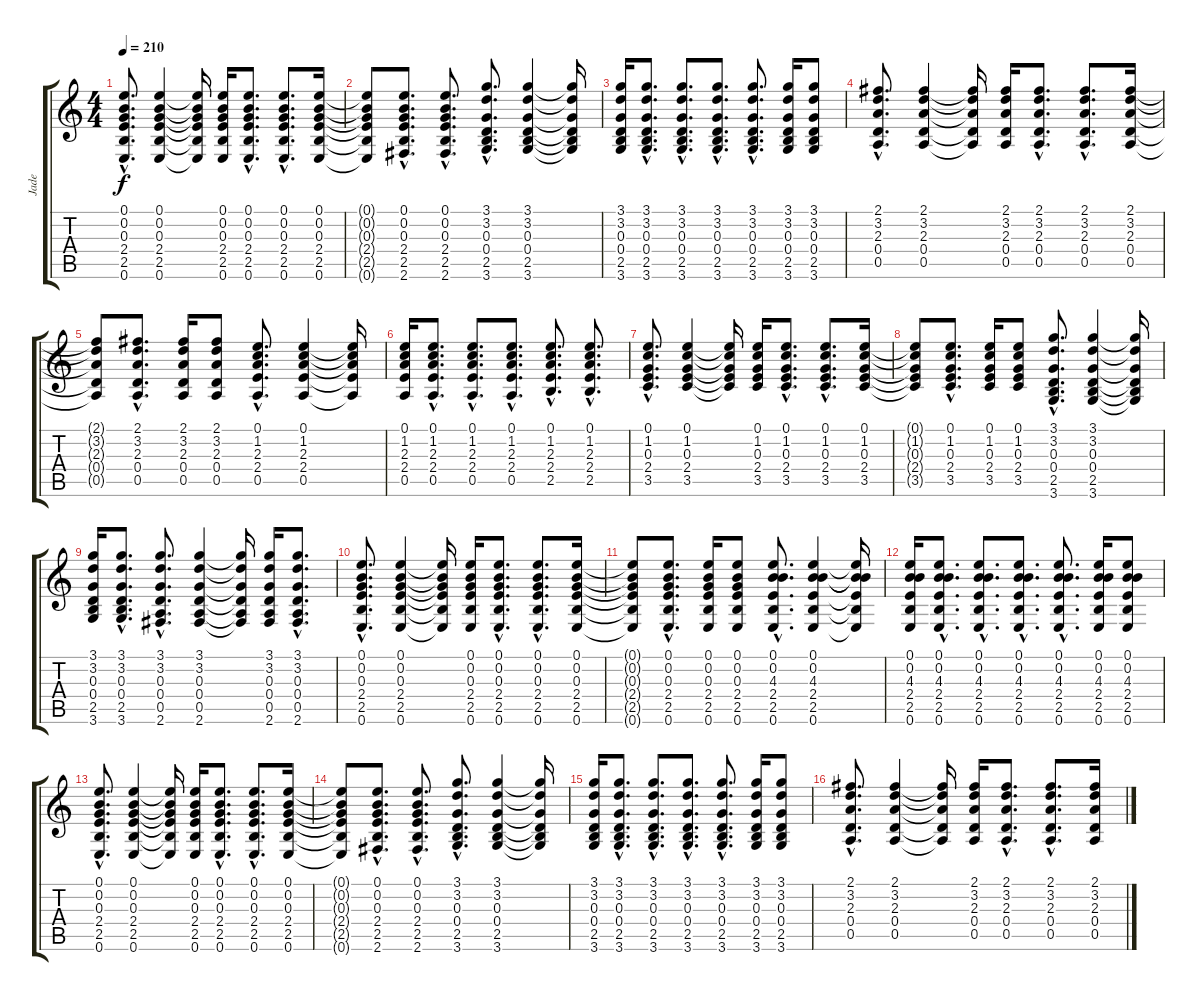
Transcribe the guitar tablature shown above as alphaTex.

\track ("Jade" "Jade") {instrument electricguitarclean}
\staff {score tabs}
\tuning (E4 B3 G3 D3 A2 E2) {hide}
\ts (4 4)
\tempo 210
\clef g2
\ks c
(0.1{hac} 0.2{hac} 0.3{hac} 2.4{hac} 2.5{hac} 0.6{hac}).8{d dy f} (0.1 0.2 0.3 2.4 2.5 0.6).4 (0.1{t} 0.2{t} 0.3{t} 2.4{t} 2.5{t} 0.6{t}).16 (0.1 0.2 0.3 2.4 2.5 0.6).16 (0.1{hac} 0.2{hac} 0.3{hac} 2.4{hac} 2.5{hac} 0.6{hac}).8{d} (0.1{hac} 0.2{hac} 0.3{hac} 2.4{hac} 2.5{hac} 0.6{hac}).8{d} (0.1 0.2 0.3 2.4 2.5 0.6).16 |
(0.1{t} 0.2{t} 0.3{t} 2.4{t} 2.5{t} 0.6{t}).8 (0.1{hac} 0.2{hac} 0.3{hac} 2.4{hac} 2.5{hac} 2.6{hac}).8{d} (0.1{hac} 0.2{hac} 0.3{hac} 2.4{hac} 2.5{hac} 2.6{hac}).8{d} (3.1{hac} 3.2{hac} 0.3{hac} 0.4{hac} 2.5{hac} 3.6{hac}).8{d} (3.1 3.2 0.3 0.4 2.5 3.6).4 (3.1{t} 3.2{t} 0.3{t} 0.4{t} 2.5{t} 3.6{t}).16 |
(3.1 3.2 0.3 0.4 2.5 3.6).16 (3.1{hac} 3.2{hac} 0.3{hac} 0.4{hac} 2.5{hac} 3.6{hac}).8{d} (3.1{hac} 3.2{hac} 0.3{hac} 0.4{hac} 2.5{hac} 3.6{hac}).8{d} (3.1{hac} 3.2{hac} 0.3{hac} 0.4{hac} 2.5{hac} 3.6{hac}).8{d} (3.1{hac} 3.2{hac} 0.3{hac} 0.4{hac} 2.5{hac} 3.6{hac}).8{d} (3.1 3.2 0.3 0.4 2.5 3.6).16 (3.1 3.2 0.3 0.4 2.5 3.6).8 |
(2.1{hac} 3.2{hac} 2.3{hac} 0.4{hac} 0.5{hac}).8{d} (2.1 3.2 2.3 0.4 0.5).4 (2.1{t} 3.2{t} 2.3{t} 0.4{t} 0.5{t}).16 (2.1 3.2 2.3 0.4 0.5).16 (2.1{hac} 3.2{hac} 2.3{hac} 0.4{hac} 0.5{hac}).8{d} (2.1{hac} 3.2{hac} 2.3{hac} 0.4{hac} 0.5{hac}).8{d} (2.1 3.2 2.3 0.4 0.5).16 |
(2.1{t} 3.2{t} 2.3{t} 0.4{t} 0.5{t}).8 (2.1{hac} 3.2{hac} 2.3{hac} 0.4{hac} 0.5{hac}).8{d} (2.1 3.2 2.3 0.4 0.5).16 (2.1 3.2 2.3 0.4 0.5).8 (0.1{hac} 1.2{hac} 2.3{hac} 2.4{hac} 0.5{hac}).8{d} (0.1 1.2 2.3 2.4 0.5).4 (0.1{t} 1.2{t} 2.3{t} 2.4{t} 0.5{t}).16 |
(0.1 1.2 2.3 2.4 0.5).16 (0.1{hac} 1.2{hac} 2.3{hac} 2.4{hac} 0.5{hac}).8{d} (0.1{hac} 1.2{hac} 2.3{hac} 2.4{hac} 0.5{hac}).8{d} (0.1{hac} 1.2{hac} 2.3{hac} 2.4{hac} 0.5{hac}).8{d} (0.1{hac} 1.2{hac} 2.3{hac} 2.4{hac} 2.5{hac}).8{d} (0.1{hac} 1.2{hac} 2.3{hac} 2.4{hac} 2.5{hac}).8{d} |
(0.1{hac} 1.2{hac} 0.3{hac} 2.4{hac} 3.5{hac}).8{d} (0.1 1.2 0.3 2.4 3.5).4 (0.1{t} 1.2{t} 0.3{t} 2.4{t} 3.5{t}).16 (0.1 1.2 0.3 2.4 3.5).16 (0.1{hac} 1.2{hac} 0.3{hac} 2.4{hac} 3.5{hac}).8{d} (0.1{hac} 1.2{hac} 0.3{hac} 2.4{hac} 3.5{hac}).8{d} (0.1 1.2 0.3 2.4 3.5).16 |
(0.1{t} 1.2{t} 0.3{t} 2.4{t} 3.5{t}).8 (0.1{hac} 1.2{hac} 0.3{hac} 2.4{hac} 3.5{hac}).8{d} (0.1 1.2 0.3 2.4 3.5).16 (0.1 1.2 0.3 2.4 3.5).8 (3.1{hac} 3.2{hac} 0.3{hac} 0.4{hac} 2.5{hac} 3.6{hac}).8{d} (3.1 3.2 0.3 0.4 2.5 3.6).4 (3.1{t} 3.2{t} 0.3{t} 0.4{t} 2.5{t} 3.6{t}).16 |
(3.1 3.2 0.3 0.4 2.5 3.6).16 (3.1{hac} 3.2{hac} 0.3{hac} 0.4{hac} 2.5{hac} 3.6{hac}).8{d} (3.1{hac} 3.2{hac} 0.3{hac} 0.4{hac} 0.5{hac} 2.6{hac}).8{d} (3.1 3.2 0.3 0.4 0.5 2.6).4 (3.1{t} 3.2{t} 0.3{t} 0.4{t} 0.5{t} 2.6{t}).16 (3.1 3.2 0.3 0.4 0.5 2.6).16 (3.1{hac} 3.2{hac} 0.3{hac} 0.4{hac} 0.5{hac} 2.6{hac}).8{d} |
(0.1{hac} 0.2{hac} 0.3{hac} 2.4{hac} 2.5{hac} 0.6{hac}).8{d} (0.1 0.2 0.3 2.4 2.5 0.6).4 (0.1{t} 0.2{t} 0.3{t} 2.4{t} 2.5{t} 0.6{t}).16 (0.1 0.2 0.3 2.4 2.5 0.6).16 (0.1{hac} 0.2{hac} 0.3{hac} 2.4{hac} 2.5{hac} 0.6{hac}).8{d} (0.1{hac} 0.2{hac} 0.3{hac} 2.4{hac} 2.5{hac} 0.6{hac}).8{d} (0.1 0.2 0.3 2.4 2.5 0.6).16 |
(0.1{t} 0.2{t} 0.3{t} 2.4{t} 2.5{t} 0.6{t}).8 (0.1{hac} 0.2{hac} 0.3{hac} 2.4{hac} 2.5{hac} 0.6{hac}).8{d} (0.1 0.2 0.3 2.4 2.5 0.6).16 (0.1 0.2 0.3 2.4 2.5 0.6).8 (0.1{hac} 0.2{hac} 4.3{hac} 2.4{hac} 2.5{hac} 0.6{hac}).8{d} (0.1 0.2 4.3 2.4 2.5 0.6).4 (0.1{t} 0.2{t} 4.3{t} 2.4{t} 2.5{t} 0.6{t}).16 |
(0.1 0.2 4.3 2.4 2.5 0.6).16 (0.1{hac} 0.2{hac} 4.3{hac} 2.4{hac} 2.5{hac} 0.6{hac}).8{d} (0.1{hac} 0.2{hac} 4.3{hac} 2.4{hac} 2.5{hac} 0.6{hac}).8{d} (0.1{hac} 0.2{hac} 4.3{hac} 2.4{hac} 2.5{hac} 0.6{hac}).8{d} (0.1{hac} 0.2{hac} 4.3{hac} 2.4{hac} 2.5{hac} 0.6{hac}).8{d} (0.1 0.2 4.3 2.4 2.5 0.6).16 (0.1 0.2 4.3 2.4 2.5 0.6).8 |
(0.1{hac} 0.2{hac} 0.3{hac} 2.4{hac} 2.5{hac} 0.6{hac}).8{d} (0.1 0.2 0.3 2.4 2.5 0.6).4 (0.1{t} 0.2{t} 0.3{t} 2.4{t} 2.5{t} 0.6{t}).16 (0.1 0.2 0.3 2.4 2.5 0.6).16 (0.1{hac} 0.2{hac} 0.3{hac} 2.4{hac} 2.5{hac} 0.6{hac}).8{d} (0.1{hac} 0.2{hac} 0.3{hac} 2.4{hac} 2.5{hac} 0.6{hac}).8{d} (0.1 0.2 0.3 2.4 2.5 0.6).16 |
(0.1{t} 0.2{t} 0.3{t} 2.4{t} 2.5{t} 0.6{t}).8 (0.1{hac} 0.2{hac} 0.3{hac} 2.4{hac} 2.5{hac} 2.6{hac}).8{d} (0.1{hac} 0.2{hac} 0.3{hac} 2.4{hac} 2.5{hac} 2.6{hac}).8{d} (3.1{hac} 3.2{hac} 0.3{hac} 0.4{hac} 2.5{hac} 3.6{hac}).8{d} (3.1 3.2 0.3 0.4 2.5 3.6).4 (3.1{t} 3.2{t} 0.3{t} 0.4{t} 2.5{t} 3.6{t}).16 |
(3.1 3.2 0.3 0.4 2.5 3.6).16 (3.1{hac} 3.2{hac} 0.3{hac} 0.4{hac} 2.5{hac} 3.6{hac}).8{d} (3.1{hac} 3.2{hac} 0.3{hac} 0.4{hac} 2.5{hac} 3.6{hac}).8{d} (3.1{hac} 3.2{hac} 0.3{hac} 0.4{hac} 2.5{hac} 3.6{hac}).8{d} (3.1{hac} 3.2{hac} 0.3{hac} 0.4{hac} 2.5{hac} 3.6{hac}).8{d} (3.1 3.2 0.3 0.4 2.5 3.6).16 (3.1 3.2 0.3 0.4 2.5 3.6).8 |
(2.1{hac} 3.2{hac} 2.3{hac} 0.4{hac} 0.5{hac}).8{d} (2.1 3.2 2.3 0.4 0.5).4 (2.1{t} 3.2{t} 2.3{t} 0.4{t} 0.5{t}).16 (2.1 3.2 2.3 0.4 0.5).16 (2.1{hac} 3.2{hac} 2.3{hac} 0.4{hac} 0.5{hac}).8{d} (2.1{hac} 3.2{hac} 2.3{hac} 0.4{hac} 0.5{hac}).8{d} (2.1 3.2 2.3 0.4 0.5).16
